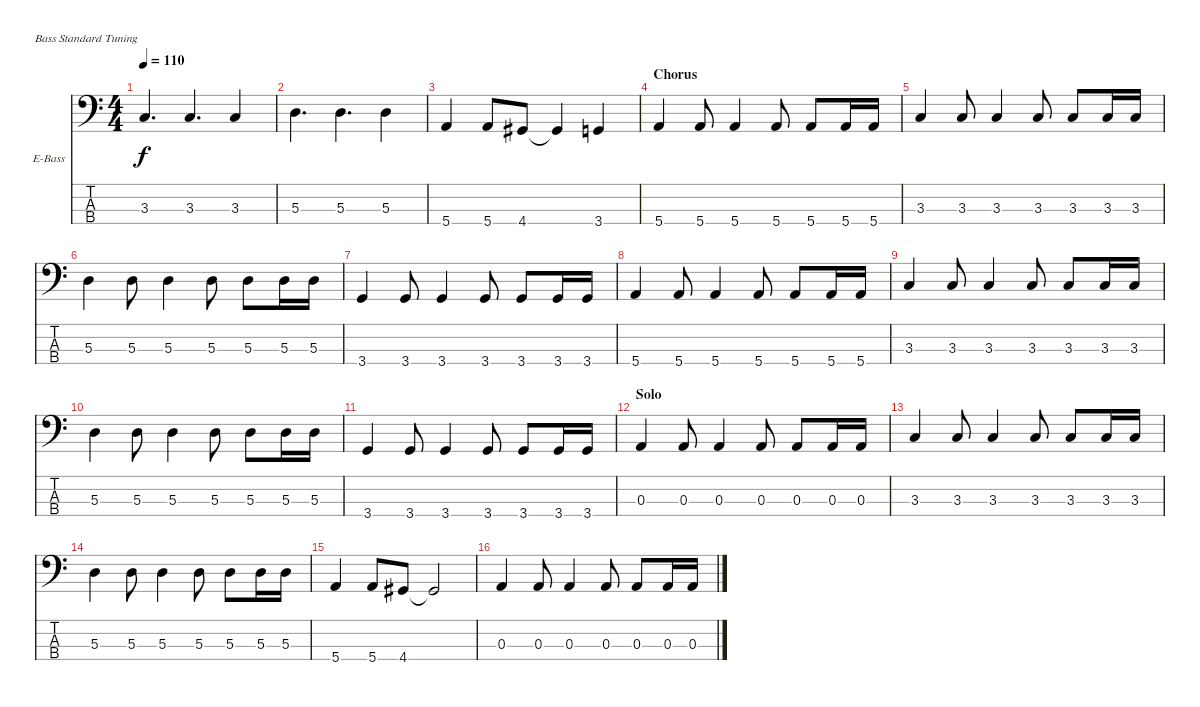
\defaultSystemsLayout 4
\bracketExtendMode nobrackets
\firstSystemTrackNameOrientation horizontal
\otherSystemsTrackNameOrientation horizontal
\track ("Jeff Ament" "E-Bass") {instrument electricbassfinger}
\staff {score tabs}
\tuning (G2 D2 A1 E1)
\ts (4 4)
\tempo 110
\clef f4
\ks c
3.3.4{d dy f} 3.3.4{d} 3.3.4 |
5.3.4{d} 5.3.4{d} 5.3.4 |
5.4.4 5.4.8 4.4.8 4.4{t}.4 3.4.4 |
\section ("" "Chorus")
5.4.4 5.4.8 5.4.4 5.4.8 5.4.8 5.4.16 5.4.16 |
3.3.4 3.3.8 3.3.4 3.3.8 3.3.8 3.3.16 3.3.16 |
5.3.4 5.3.8 5.3.4 5.3.8 5.3.8 5.3.16 5.3.16 |
3.4.4 3.4.8 3.4.4 3.4.8 3.4.8 3.4.16 3.4.16 |
5.4.4 5.4.8 5.4.4 5.4.8 5.4.8 5.4.16 5.4.16 |
3.3.4 3.3.8 3.3.4 3.3.8 3.3.8 3.3.16 3.3.16 |
5.3.4 5.3.8 5.3.4 5.3.8 5.3.8 5.3.16 5.3.16 |
3.4.4 3.4.8 3.4.4 3.4.8 3.4.8 3.4.16 3.4.16 |
\section ("" "Solo")
0.3.4 0.3.8 0.3.4 0.3.8 0.3.8 0.3.16 0.3.16 |
3.3.4 3.3.8 3.3.4 3.3.8 3.3.8 3.3.16 3.3.16 |
5.3.4 5.3.8 5.3.4 5.3.8 5.3.8 5.3.16 5.3.16 |
5.4.4 5.4.8 4.4.8 4.4{t}.2 |
0.3.4 0.3.8 0.3.4 0.3.8 0.3.8 0.3.16 0.3.16
